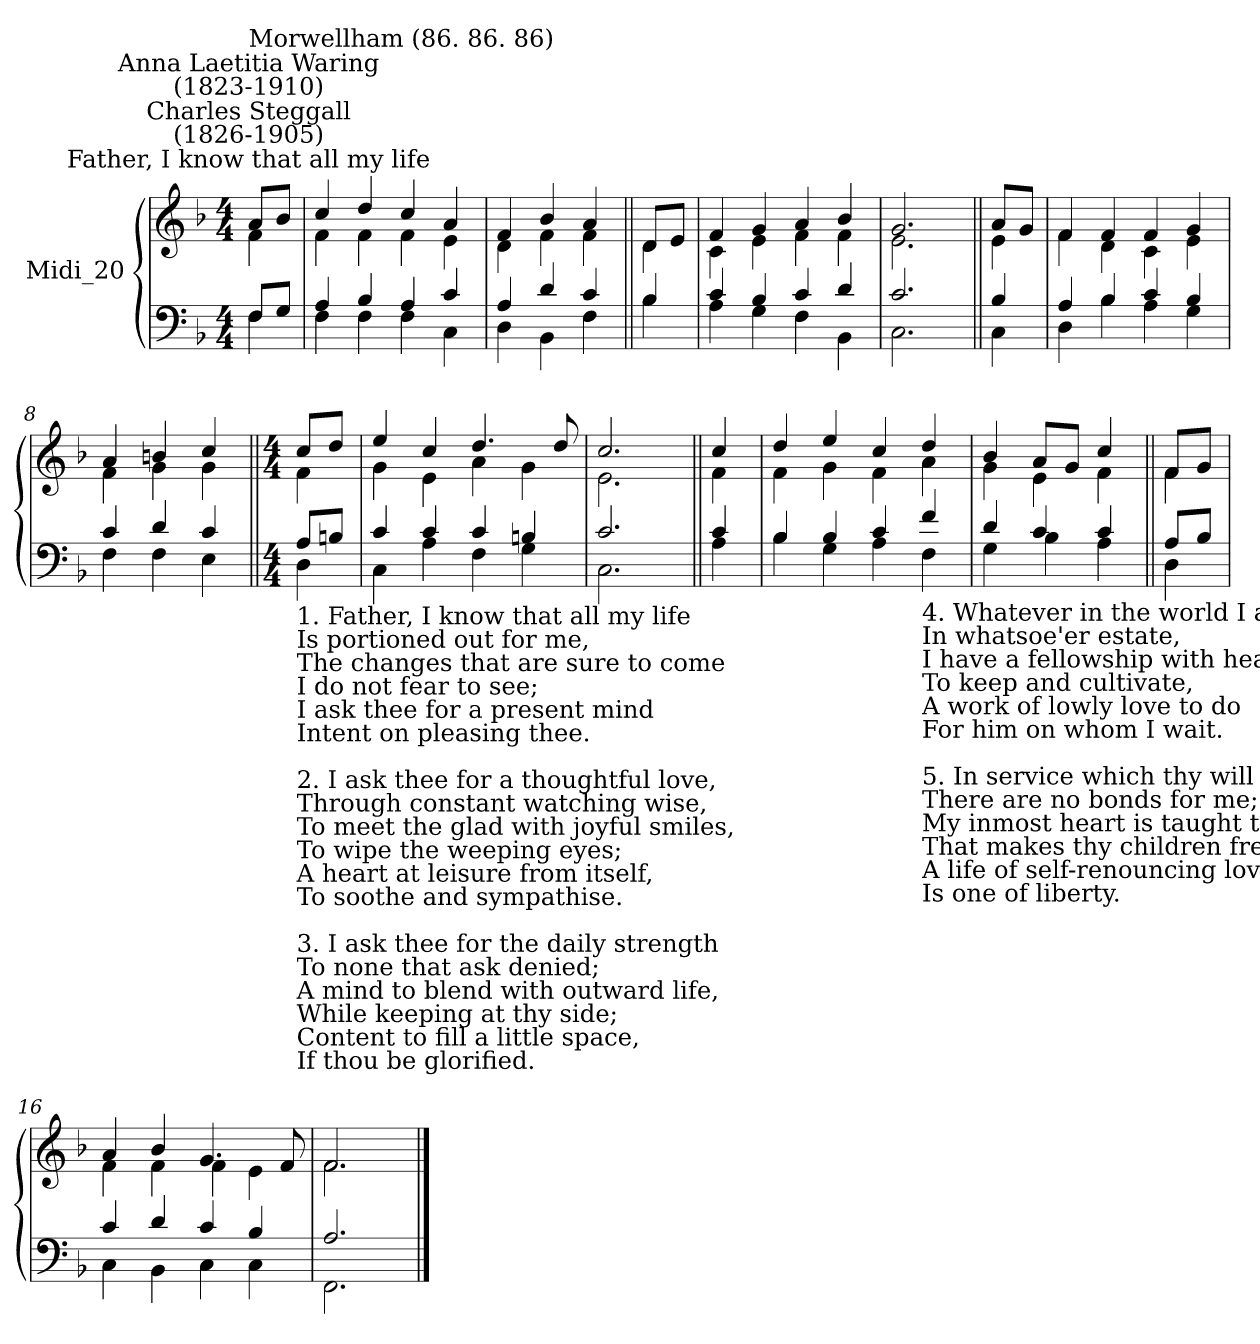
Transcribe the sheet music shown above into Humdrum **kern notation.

**kern	**kern
*part2	*part1
*staff2	*staff1
*I"Midi_20	*I"Midi_20
*clefF4	*clefG2
*k[b-]	*k[b-]
*F:	*F:
*M4/4	*M4/4
=	=
*^	*^
!	!	!LO:TX:a:cj:t=Father, I know that all my life	!
!	!	!LO:TX:a:cj:t=Charles Steggall\n(1826-1905)	!
!	!	!LO:TX:a:cj:t=Anna Laetitia Waring\n(1823-1910)	!
!	!	!LO:TX:a:t=Morwellham  (86. 86. 86)	!
8F/L	4F\	8a/L	4f\
8G/J	.	8b-/J	.
=1	=1	=1	=1
4A/	4F\	4cc/	4f\
4B-/	4F\	4dd/	4f\
4A/	4F\	4cc/	4f\
4c/	4C\	4a/	4e\
=2	=2	=2	=2
4A/	4D\	4f/	4d\
4d/	4BB-\	4b-/	4f\
4c/	4F\	4a/	4f\
=3||	=3||	=3||	=3||
4B-/	4B-\	8d/L	4d\
.	.	8e/J	.
=4	=4	=4	=4
4c/	4A\	4f/	4c\
4B-/	4G\	4g/	4e\
4c/	4F\	4a/	4f\
4d/	4BB-\	4b-/	4f\
=5	=5	=5	=5
2.c/	2.C\	2.g/	2.e\
=6||	=6||	=6||	=6||
4B-/	4C\	8a/L	4e\
.	.	8g/J	.
=7	=7	=7	=7
4A/	4D\	4f/	4f\
4B-/	4B-\	4f/	4d\
4c/	4A\	4f/	4c\
4B-/	4G\	4g/	4e\
=8	=8	=8	=8
4c/	4F\	4a/	4f\
4d/	4F\	4bn/	4g\
4c/	4E\	4cc/	4g\
!!LO:LB:g=z	!!
=9||	=9||	=9||	=9||
*M4/4	*	*M4/4	*
!LO:TX:b:t=1. Father, I know that all my life\nIs portioned out for me,\nThe changes that are sure to come\nI do not fear to see;\nI ask thee for a present mind\nIntent on pleasing thee.\n\n2. I ask thee for a thoughtful love,\nThrough constant watching wise,\nTo meet the glad with joyful smiles,\nTo wipe the weeping eyes;\nA heart at leisure from itself,\nTo soothe and sympathise.\n\n3. I ask thee for the daily strength\nTo none that ask denied;\nA mind to blend with outward life,\nWhile keeping at thy side;\nContent to fill a little space,\nIf thou be glorified.	!	!	!
8A/L	4D\	8cc/L	4f\
8Bn/J	.	8dd/J	.
=10	=10	=10	=10
4c/	4C\	4ee/	4g\
4c/	4A\	4cc/	4e\
4c/	4F\	4.dd/	4a\
4Bn/	4G\	.	4g\
.	.	8dd/	.
=11	=11	=11	=11
2.c/	2.C\	2.cc/	2.e\
=12||	=12||	=12||	=12||
4c/	4A\	4cc/	4f\
=13	=13	=13	=13
4B-/	4B-\	4dd/	4f\
4B-/	4G\	4ee/	4g\
4c/	4A\	4cc/	4f\
!LO:TX:b:t=4. Whatever in the world I am,\nIn whatsoe'er estate,\nI have a fellowship with hearts\nTo keep and cultivate,\nA work of lowly love to do\nFor him on whom I wait.\n\n5. In service which thy will appoints\nThere are no bonds for me;\nMy inmost heart is taught the truth\nThat makes thy children free;\nA life of self-renouncing love\nIs one of liberty.	!	!	!
4f/	4F\	4dd/	4a\
=14	=14	=14	=14
4d/	4G\	4b-/	4g\
4c/	4B-\	8a/L	4e\
.	.	8g/J	.
4c/	4A\	4cc/	4f\
=15||	=15||	=15||	=15||
8A/L	4D\	8f/L	4f\
8B-/J	.	8g/J	.
=16	=16	=16	=16
4c/	4C\	4a/	4f\
4d/	4BB-\	4b-/	4f\
4c/	4C\	4.g/	4f\
4B-/	4C\	.	4e\
.	.	8f/	.
=17	=17	=17	=17
2.A/	2.FF\	2.f/	2.f\
*v	*v	*	*
*	*v	*v
==	==
*-	*-
